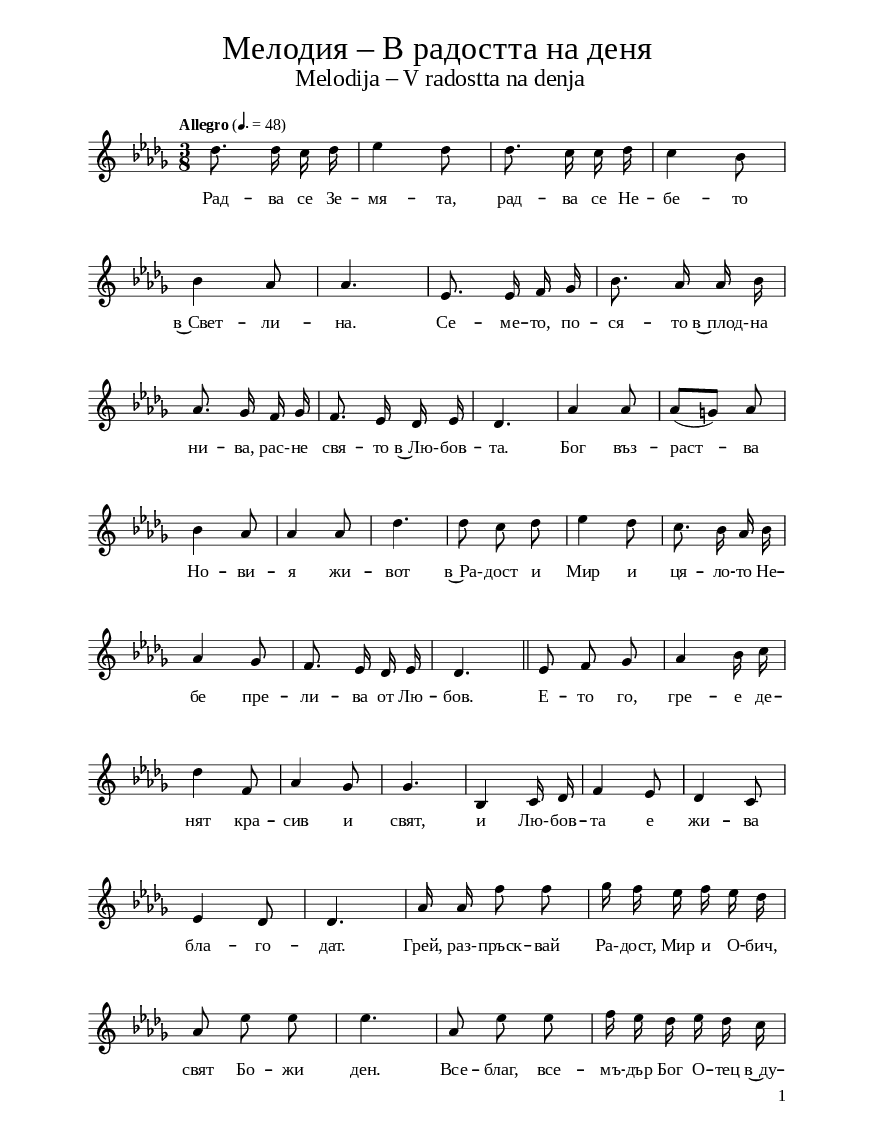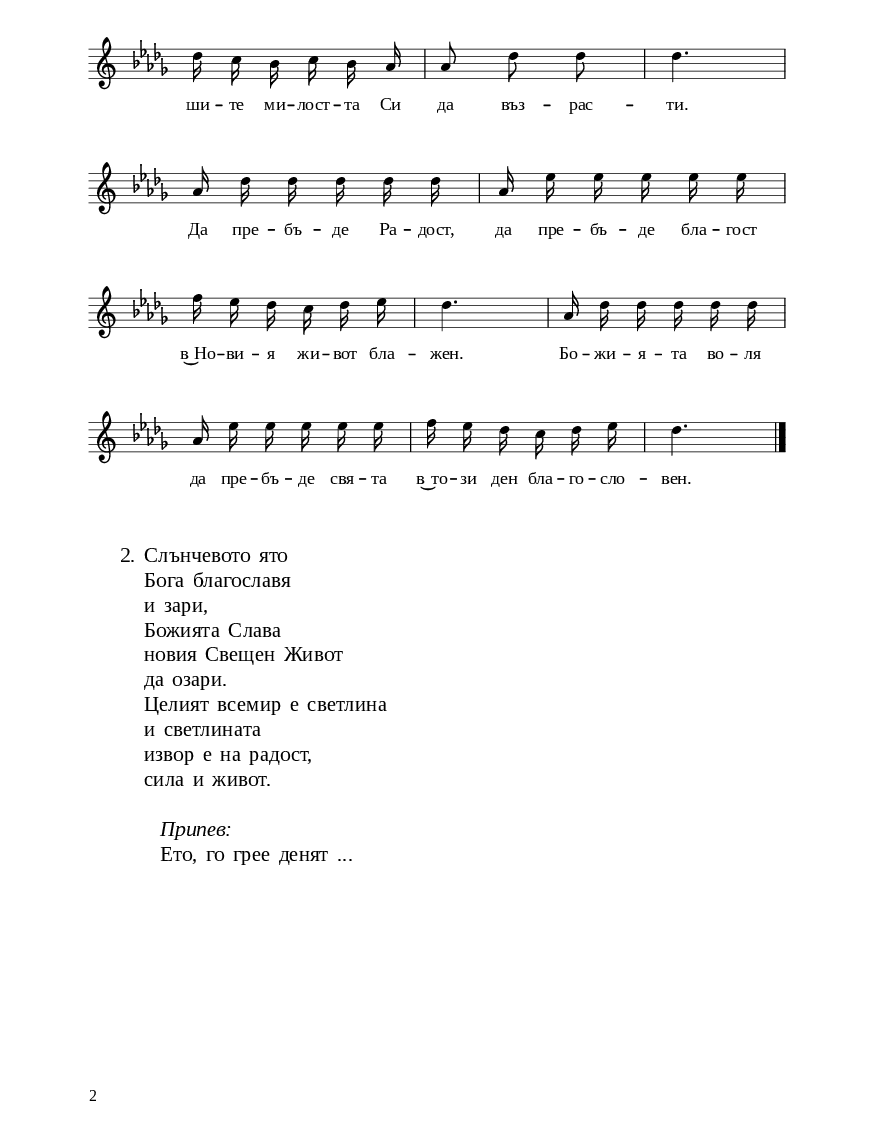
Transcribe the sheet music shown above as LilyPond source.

\version "2.24.2"

% include paper part and global functions
\include "include/globals.ily"

\bookpart {
  \label #'ref186
  \tocItem \markup "Мелодия – В радостта... – Melodija – V radostta..."
  \include "include/bookpart-paper.ily"
  \score {
    \include "include/score-layout.ily"

    \new Voice \absolute {
      \clef treble
      \key des \major
      \time 3/8
      \tempoFunc "Allegro" 4. "48"
      \autoBeamOff
      des''8. des''16 c''16 des''16
      | % 2
      es''4 des''8 | % 3
      des''8. c''16 c''16 des''16
      | % 4
      c''4 bes'8 \break | % 5
      bes'4  as'8 | % 6
      as'4. | % 7
      es'8.  es'16  f'16  ges'16  | % 8
      bes'8.  as'16  as'16 bes'16 \break | % 9
      as'8.  ges'16  f'16  ges'16 |

      f'8.  es'16  des'16  es'16 | % 11
      des'4. | % 12
      as'4  as'8   | % 13
      as'8 [(  g'8 )]  as'8 \break| % 14
      bes'4  as'8  | % 15
      as'4  as'8 | % 16
      des''4.  | % 17
      des''8 c''8 des''8 | % 18
      es''4 des''8 | % 19
      c''8. bes'16  as'16 bes'16 \break |

      as'4  ges'8  | % 21
      f'8.  es'16  des'16  es'16 | % 22
      des'4. \bar "||"
      es'8  f'8  ges'8 | % 24
      as'4 bes'16 c''16 \break | % 25
      des''4  f'8 | % 26
      as'4  ges'8 | % 27
      ges'4. | % 28
      bes4  c'16  des'16   | % 29
      f'4  es'8  |
      des'4  c'8  \break | % 31
      es'4  des'8 | % 32
      des'4. | % 33
      as'16  as'16 f''8 f''8 | % 34
      ges''16 f''16 es''16 f''16
      es''16 des''16 \break  | % 35
      as'8 es''8 es''8 | % 36
      es''4.  | % 37
      as'8 es''8 es''8   | % 38
      f''16 es''16 des''16 es''16
      des''16 c''16 \break| % 39
      des''16 c''16 bes'16 c''16
      bes'16  as'16 |
      as'8 des''8 des''8 | % 41
      des''4. \break | % 42
      as'16 des''16 des''16 des''16
      des''16 des''16  | % 43
      as'16 es''16 es''16 es''16
      es''16 es''16 \break | % 44
      f''16 es''16 des''16 c''16
      des''16 es''16 | % 45
      des''4. | % 46
      as'16 des''16 des''16 des''16
      des''16 des''16 \break | % 47
      as'16 es''16 es''16 es''16
      es''16 es''16 | % 48
      f''16 es''16 des''16 c''16
      des''16 es''16 | % 49
      des''4. \bar "|."
    }

    \addlyrics {
      Рад -- ва се Зе -- мя -- та, рад --
      ва се Не -- бе -- то в~Свет -- ли
      -- на. Се -- ме -- то, по -- ся -- то
      "в~плод-" -- на ни -- ва, "рас-" -- не
      свя -- то "в~Лю-" -- бов -- та. Бог
      въз -- раст -- ва Но -- ви -- я
      жи -- вот "в~Ра-" -- дост и Мир и
      ця -- ло -- то Не -- бе пре -- ли --
      ва от Лю -- бов. Е -- то го, гре --
      е де -- нят кра -- сив и свят, и
      "Лю-" -- бов -- та е жи -- ва бла --
      го -- дат. Грей, "раз-" -- "пръск" -- вай
      "Ра-" -- дост, Мир и О -- бич, свят
      Бо -- жи ден. Все -- благ, все --
      мъ -- дър Бог О -- тец в~ду -- ши
      -- те ми -- лост -- та Си да въз --
      рас -- ти. Да пре -- бъ -- де Ра --
      дост, да пре -- бъ -- де бла --
      гост в~Но -- ви -- я жи -- вот бла
      -- жен. Бо -- жи -- я -- та во -- ля
      да пре -- бъ -- де свя -- та в~то
      -- зи ден бла -- го -- сло -- вен.}
 
        \header {
          title = \titleFunc "Мелодия – В радостта на деня" " Melodija – V radostta na denja"
        }

        \midi{}

      } % score

      \markup \fontsize #bgCoupletFontSize {
        \hspace #3
        \override #`(baseline-skip . ,bgCoupletBaselineSkip)
        \column {
          \line {  2. Слънчевото ято}

          \line {   "   " Бога благославя}

          \line {   "   " и зари,}

          \line {   "   " Божията Слава}

          \line {   "   " новия Свещен Живот}

          \line {   "   " да озари.}

          \line {   "   " Целият всемир е светлина}

          \line {   "   " и светлината}

          \line {   "   " извор е на радост,}

          \line {   "   " сила и живот.}
          \line {   "   " }
          \line \italic {   "      " Припев:}
          \line {   "      " Ето, го грее денят ...}


        }

      } % markup

      \pageBreak

      % include foreign translation(s) of the song
      

    } % bookpart

    % Più mosso
    %
